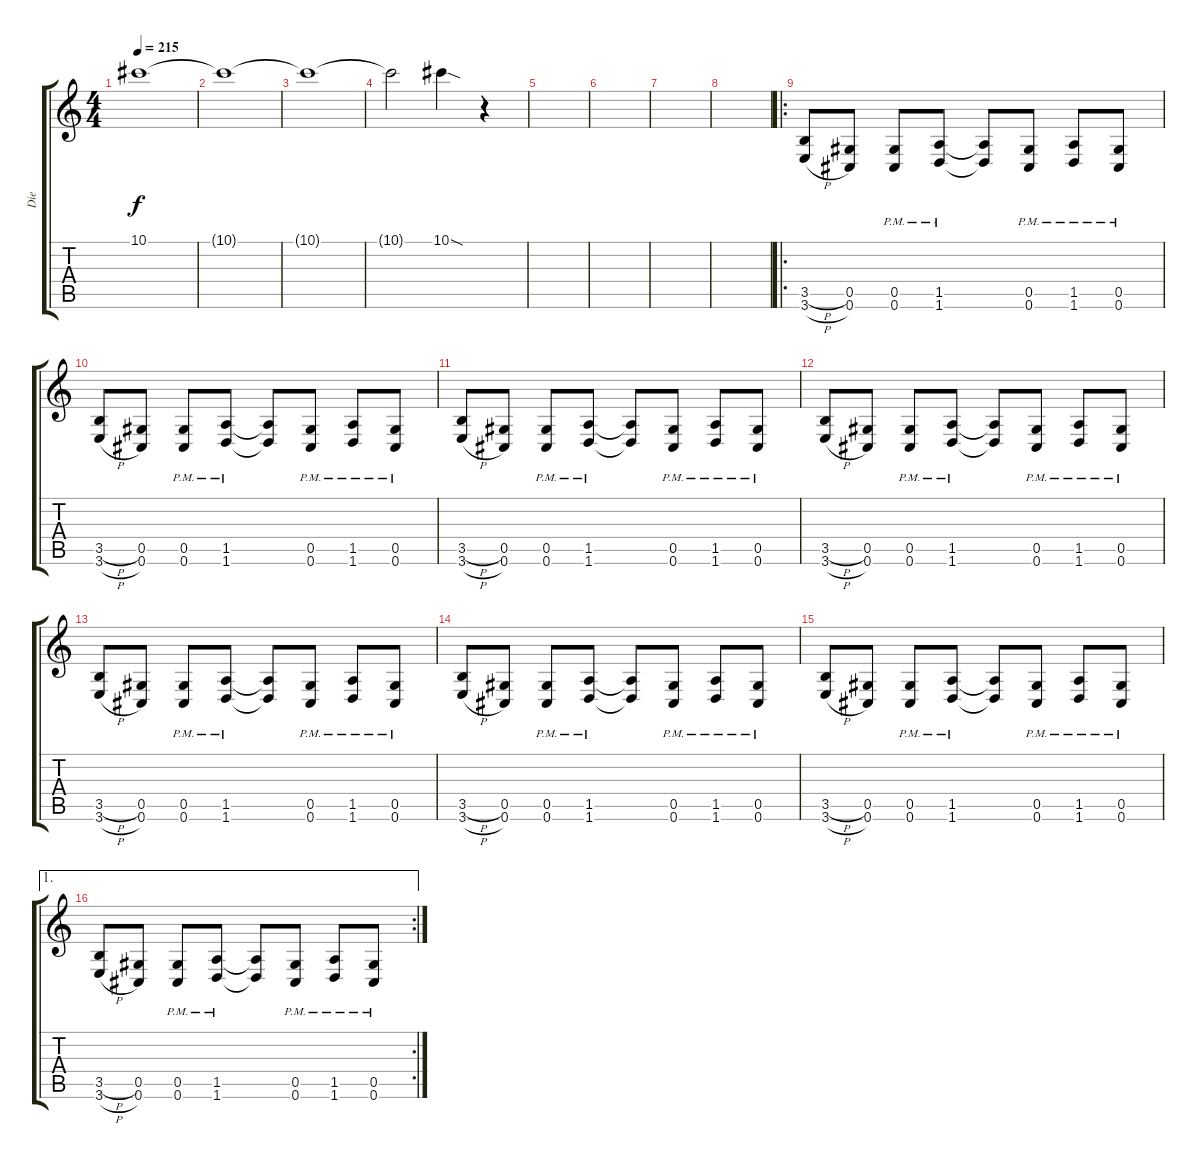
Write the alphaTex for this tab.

\track ("Die" "Die") {instrument distortionguitar}
\staff {score tabs}
\tuning (Eb4 Bb3 Gb3 Db3 Ab2 Db2) {hide}
\ts (4 4)
\tempo 215
\clef g2
\ks aminor
10.1{t}.1{dy f} |
10.1{t}.1 |
10.1{t}.1 |
10.1{t}.2 10.1{sod}.4 r.4 |
|
|
|
|
\ro
(3.5{h} 3.6{h}).8 (0.5 0.6).8 (0.5{pm} 0.6{pm}).8 (1.5{pm} 1.6{pm}).8 (1.5{t} 1.6{t}).8 (0.5{pm} 0.6{pm}).8 (1.5{pm} 1.6{pm}).8 (0.5{pm} 0.6{pm}).8 |
(3.5{h} 3.6{h}).8 (0.5 0.6).8 (0.5{pm} 0.6{pm}).8 (1.5{pm} 1.6{pm}).8 (1.5{t} 1.6{t}).8 (0.5{pm} 0.6{pm}).8 (1.5{pm} 1.6{pm}).8 (0.5{pm} 0.6{pm}).8 |
(3.5{h} 3.6{h}).8 (0.5 0.6).8 (0.5{pm} 0.6{pm}).8 (1.5{pm} 1.6{pm}).8 (1.5{t} 1.6{t}).8 (0.5{pm} 0.6{pm}).8 (1.5{pm} 1.6{pm}).8 (0.5{pm} 0.6{pm}).8 |
(3.5{h} 3.6{h}).8 (0.5 0.6).8 (0.5{pm} 0.6{pm}).8 (1.5{pm} 1.6{pm}).8 (1.5{t} 1.6{t}).8 (0.5{pm} 0.6{pm}).8 (1.5{pm} 1.6{pm}).8 (0.5{pm} 0.6{pm}).8 |
(3.5{h} 3.6{h}).8 (0.5 0.6).8 (0.5{pm} 0.6{pm}).8 (1.5{pm} 1.6{pm}).8 (1.5{t} 1.6{t}).8 (0.5{pm} 0.6{pm}).8 (1.5{pm} 1.6{pm}).8 (0.5{pm} 0.6{pm}).8 |
(3.5{h} 3.6{h}).8 (0.5 0.6).8 (0.5{pm} 0.6{pm}).8 (1.5{pm} 1.6{pm}).8 (1.5{t} 1.6{t}).8 (0.5{pm} 0.6{pm}).8 (1.5{pm} 1.6{pm}).8 (0.5{pm} 0.6{pm}).8 |
(3.5{h} 3.6{h}).8 (0.5 0.6).8 (0.5{pm} 0.6{pm}).8 (1.5{pm} 1.6{pm}).8 (1.5{t} 1.6{t}).8 (0.5{pm} 0.6{pm}).8 (1.5{pm} 1.6{pm}).8 (0.5{pm} 0.6{pm}).8 |
\ae 1
\rc 2
(3.5{h} 3.6{h}).8 (0.5 0.6).8 (0.5{pm} 0.6{pm}).8 (1.5{pm} 1.6{pm}).8 (1.5{t} 1.6{t}).8 (0.5{pm} 0.6{pm}).8 (1.5{pm} 1.6{pm}).8 (0.5{pm} 0.6{pm}).8
